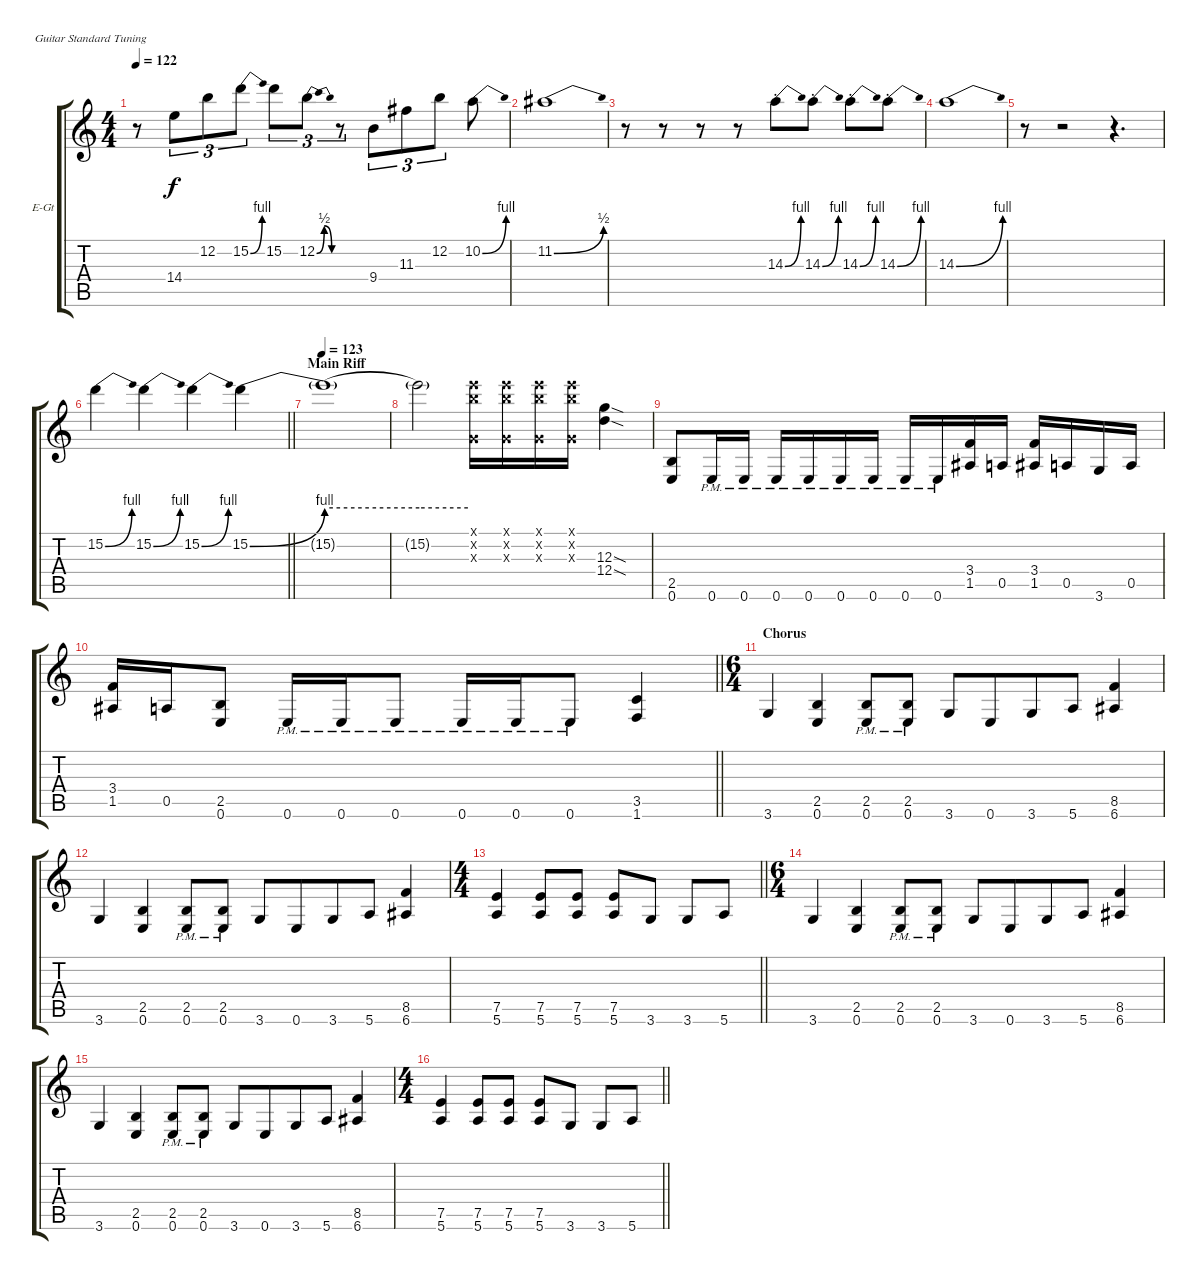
\bracketExtendMode groupsimilarinstruments
\firstSystemTrackNameOrientation horizontal
\otherSystemsTrackNameOrientation horizontal
\track ("Kirk Hammett" "E-Gt") {instrument distortionguitar}
\staff {score tabs}
\tuning (E4 B3 G3 D3 A2 E2)
\ts (4 4)
\tempo 122
\clef g2
\ks c
r.8{dy f} 14.4.8{tu (3 2)} 12.2.8{tu (3 2)} 15.2{be (bend 0 0 60 4)}.8{tu (3 2)} 15.2.8{tu (3 2)} 12.2{be (bendrelease 0 0 30 2 30 2 60 0)}.8{tu (3 2)} r.8{tu (3 2)} 9.4.8{tu (3 2)} 11.3.8{tu (3 2)} 12.2.8{tu (3 2)} 10.2{be (bend 0 0 60 4)}.8 |
11.2{be (bend 0 0 60 2)}.1 |
r.8 r.8 r.8 r.8 14.3{be (bend 0 0 60 4) st}.8 14.3{be (bend 0 0 60 4) st}.8 14.3{be (bend 0 0 60 4) st}.8 14.3{be (bend 0 0 60 4) st}.8 |
14.3{be (bend 0 0 60 4)}.1 |
r.8 r.2 r.4{d} |
\barLineRight lightlight
15.2{be (bend 0 0 60 4)}.4 15.2{be (bend 0 0 60 4)}.4 15.2{be (bend 0 0 60 4)}.4 15.2{be (bend 0 0 60 4)}.4 |
\section ("" "Main Riff")
\tempo 123
15.2{be (hold 0 4 60 4) t}.1 |
15.2{be (hold 0 4 60 4) t}.2 (12.1{x} 12.2{x} 0.3{x}).16 (12.1{x} 12.2{x} 0.3{x}).16 (12.1{x} 12.2{x} 0.3{x}).16 (12.1{x} 12.2{x} 0.3{x}).16 (12.3{sod} 12.4{sod}).4 |
(2.5 0.6).8 0.6{pm}.16 0.6{pm}.16 0.6{pm}.16 0.6{pm}.16 0.6{pm}.16 0.6{pm}.16 0.6{pm}.16 0.6{pm}.16 (3.4 1.5).16 0.5.16 (3.4 1.5).16 0.5.16 3.6.16 0.5.16 |
\barLineRight lightlight
(3.4 1.5).16 0.5.16 (2.5 0.6).8 0.6{pm}.16 0.6{pm}.16 0.6{pm}.8 0.6{pm}.16 0.6{pm}.16 0.6{pm}.8 (3.5 1.6).4 |
\ts (6 4)
\beaming (8 6 6)
\section ("" "Chorus")
3.6.4 (2.5 0.6).4 (2.5{pm} 0.6{pm}).8 (2.5{pm} 0.6{pm}).8 3.6.8 0.6.8 3.6.8 5.6.8 (8.5 6.6).4 |
3.6.4 (2.5 0.6).4 (2.5{pm} 0.6{pm}).8 (2.5{pm} 0.6{pm}).8 3.6.8 0.6.8 3.6.8 5.6.8 (8.5 6.6).4 |
\ts (4 4)
\beaming (8 2 2 2 2)
\barLineRight lightlight
(7.5 5.6).4 (7.5 5.6).8 (7.5 5.6).8 (7.5 5.6).8 3.6.8 3.6.8 5.6.8 |
\ts (6 4)
\beaming (8 6 6)
3.6.4 (2.5 0.6).4 (2.5{pm} 0.6{pm}).8 (2.5{pm} 0.6{pm}).8 3.6.8 0.6.8 3.6.8 5.6.8 (8.5 6.6).4 |
3.6.4 (2.5 0.6).4 (2.5{pm} 0.6{pm}).8 (2.5{pm} 0.6{pm}).8 3.6.8 0.6.8 3.6.8 5.6.8 (8.5 6.6).4 |
\ts (4 4)
\beaming (8 2 2 2 2)
\barLineRight lightlight
(7.5 5.6).4 (7.5 5.6).8 (7.5 5.6).8 (7.5 5.6).8 3.6.8 3.6.8 5.6.8
